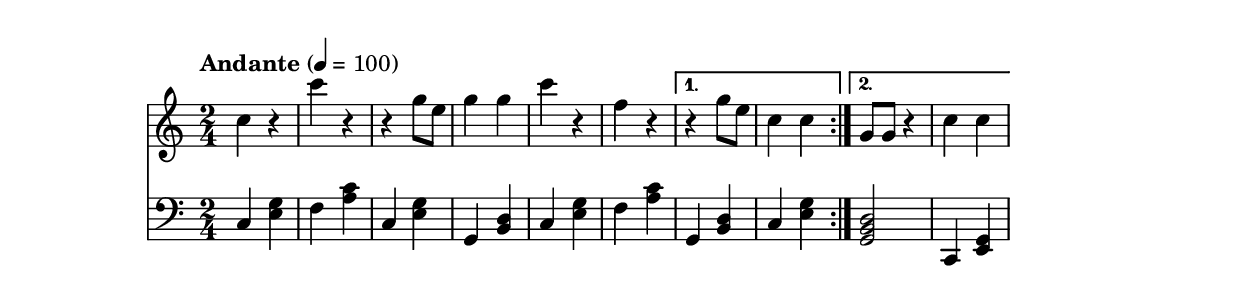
% LilyBin
% Период
% Простая мелодия с аккордами
% T S T D T S D T

leftHand = \new Staff {
	\time 2/4
	\tempo "Andante" 4 = 100
	\clef "treble"
	\key c \major
    
    \set Staff.midiMinimumVolume = #0.5
    \set Staff.midiMaximumVolume = #0.9
    
	\repeat volta 2 {
		c4 r             % C
        c' r             % F
        r g8 e8          % C
        g4 g4            % G
        
        c4 r             % C
        f, r             % F
	}
	\alternative {
		{ r4 g8 e8       % G
          c4 c           % C
        }
		{ g8 g8 r4       % G
          c4 c           % C
        }
	}
}

rightHand = \new Staff {
	\time 2/4
	\tempo "Andante" 4 = 100
	\clef "bass"
	\key c \major
    
    \set Staff.midiMinimumVolume = #0.3
    \set Staff.midiMaximumVolume = #0.7
    
	\repeat volta 2 {
		c4 <e g>         % C
        f  <a c>         % F
        c, <e g>         % C
        g, <b d>         % G
                         
        c  <e g>         % C
        f  <a c>         % F
	}
	\alternative {
		{ g,4 <b d>      % G
          c4  <e g>      % C
        }
		{ <g, b d>2      % G
          c,4 <e g>      % C
        }
	}
}

main =  {
	<<
	\relative c'' { \leftHand }
	\relative c { \rightHand }
	>>
}

\score{
	\main
	\layout{ }
}

\score{
	\unfoldRepeats
	\main
	\midi{ }
}


